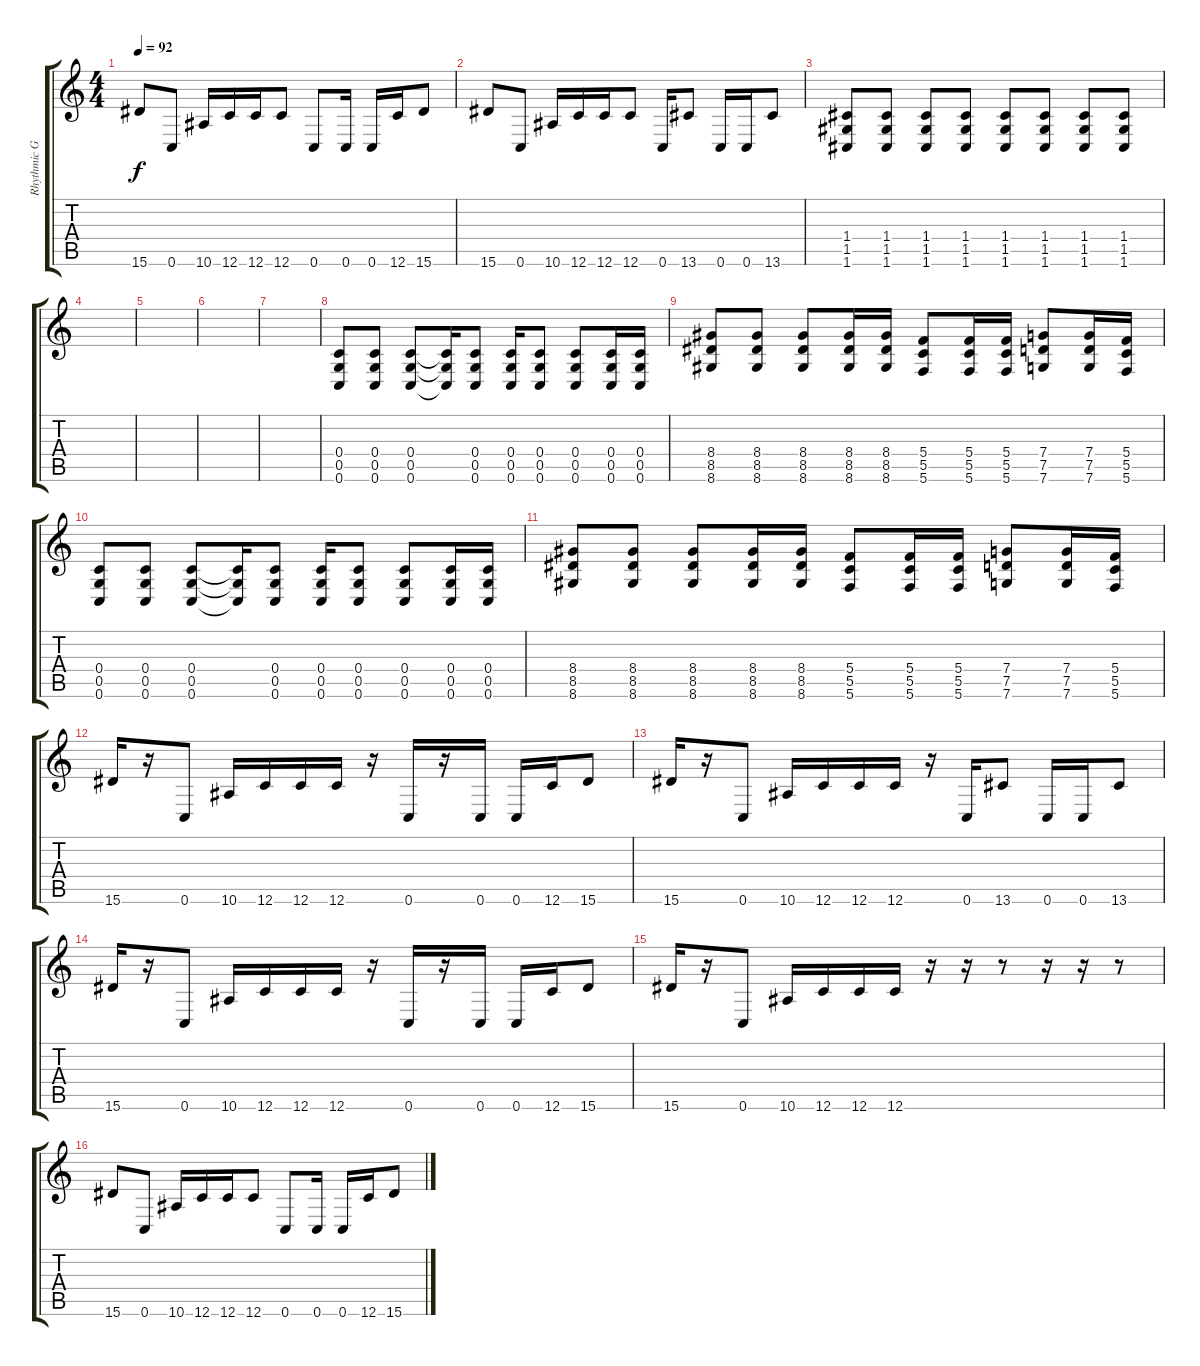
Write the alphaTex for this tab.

\track ("Rhythmic Guitar" "Rhythmic G") {instrument distortionguitar}
\staff {score tabs}
\tuning (D4 A3 F3 C3 G2 C2) {hide}
\ts (4 4)
\tempo 92
\clef g2
\ks c
15.6.8{dy f} 0.6.8 10.6.16 12.6.16 12.6.16 12.6.8 0.6.8 0.6.16 0.6.16 12.6.16 15.6.8 |
15.6.8 0.6.8 10.6.16 12.6.16 12.6.16 12.6.8 0.6.16 13.6.8 0.6.16 0.6.16 13.6.8 |
(1.4 1.5 1.6).8 (1.4 1.5 1.6).8 (1.4 1.5 1.6).8 (1.4 1.5 1.6).8 (1.4 1.5 1.6).8 (1.4 1.5 1.6).8 (1.4 1.5 1.6).8 (1.4 1.5 1.6).8 |
|
|
|
|
(0.4 0.5 0.6).8 (0.4 0.5 0.6).8 (0.4 0.5 0.6).8 (0.4{t} 0.5{t} 0.6{t}).16 (0.4 0.5 0.6).8 (0.4 0.5 0.6).16 (0.4 0.5 0.6).8 (0.4 0.5 0.6).8 (0.4 0.5 0.6).16 (0.4 0.5 0.6).16 |
(8.4 8.5 8.6).8 (8.4 8.5 8.6).8 (8.4 8.5 8.6).8 (8.4 8.5 8.6).16 (8.4 8.5 8.6).16 (5.4 5.5 5.6).8 (5.4 5.5 5.6).16 (5.4 5.5 5.6).16 (7.4 7.5 7.6).8 (7.4 7.5 7.6).16 (5.4 5.5 5.6).16 |
(0.4 0.5 0.6).8 (0.4 0.5 0.6).8 (0.4 0.5 0.6).8 (0.4{t} 0.5{t} 0.6{t}).16 (0.4 0.5 0.6).8 (0.4 0.5 0.6).16 (0.4 0.5 0.6).8 (0.4 0.5 0.6).8 (0.4 0.5 0.6).16 (0.4 0.5 0.6).16 |
(8.4 8.5 8.6).8 (8.4 8.5 8.6).8 (8.4 8.5 8.6).8 (8.4 8.5 8.6).16 (8.4 8.5 8.6).16 (5.4 5.5 5.6).8 (5.4 5.5 5.6).16 (5.4 5.5 5.6).16 (7.4 7.5 7.6).8 (7.4 7.5 7.6).16 (5.4 5.5 5.6).16 |
15.6.16{instrument overdrivenguitar} r.16 0.6.8 10.6.16 12.6.16 12.6.16 12.6.16 r.16 0.6.16 r.16 0.6.16 0.6.16 12.6.16 15.6.8 |
15.6.16 r.16 0.6.8 10.6.16 12.6.16 12.6.16 12.6.16 r.16 0.6.16 13.6.8 0.6.16 0.6.16 13.6.8 |
15.6.16 r.16 0.6.8 10.6.16 12.6.16 12.6.16 12.6.16 r.16 0.6.16 r.16 0.6.16 0.6.16 12.6.16 15.6.8 |
15.6.16 r.16 0.6.8 10.6.16 12.6.16 12.6.16 12.6.16 r.16 r.16 r.8 r.16 r.16 r.8 |
15.6.8{instrument overdrivenguitar} 0.6.8 10.6.16 12.6.16 12.6.16 12.6.8 0.6.8 0.6.16 0.6.16 12.6.16 15.6.8
